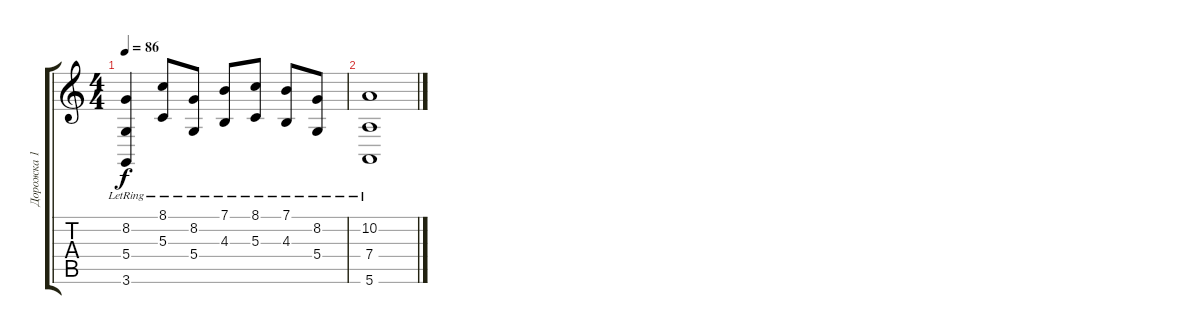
\track ("Дорожка 1" "Дорожка 1") {instrument acousticgrandpiano}
\staff {score tabs}
\tuning (E4 B3 G3 D3 A2 E2) {hide}
\ts (4 4)
\tempo 86
\clef g2
\ks c
(8.2{lr} 5.4{lr} 3.6{lr}).4{dy f} (8.1{lr} 5.3{lr}).8 (8.2{lr} 5.4{lr}).8 (7.1{lr} 4.3{lr}).8 (8.1{lr} 5.3{lr}).8 (7.1{lr} 4.3{lr}).8 (8.2{lr} 5.4{lr}).8 |
(10.2{lr} 7.4{lr} 5.6{lr}).1
